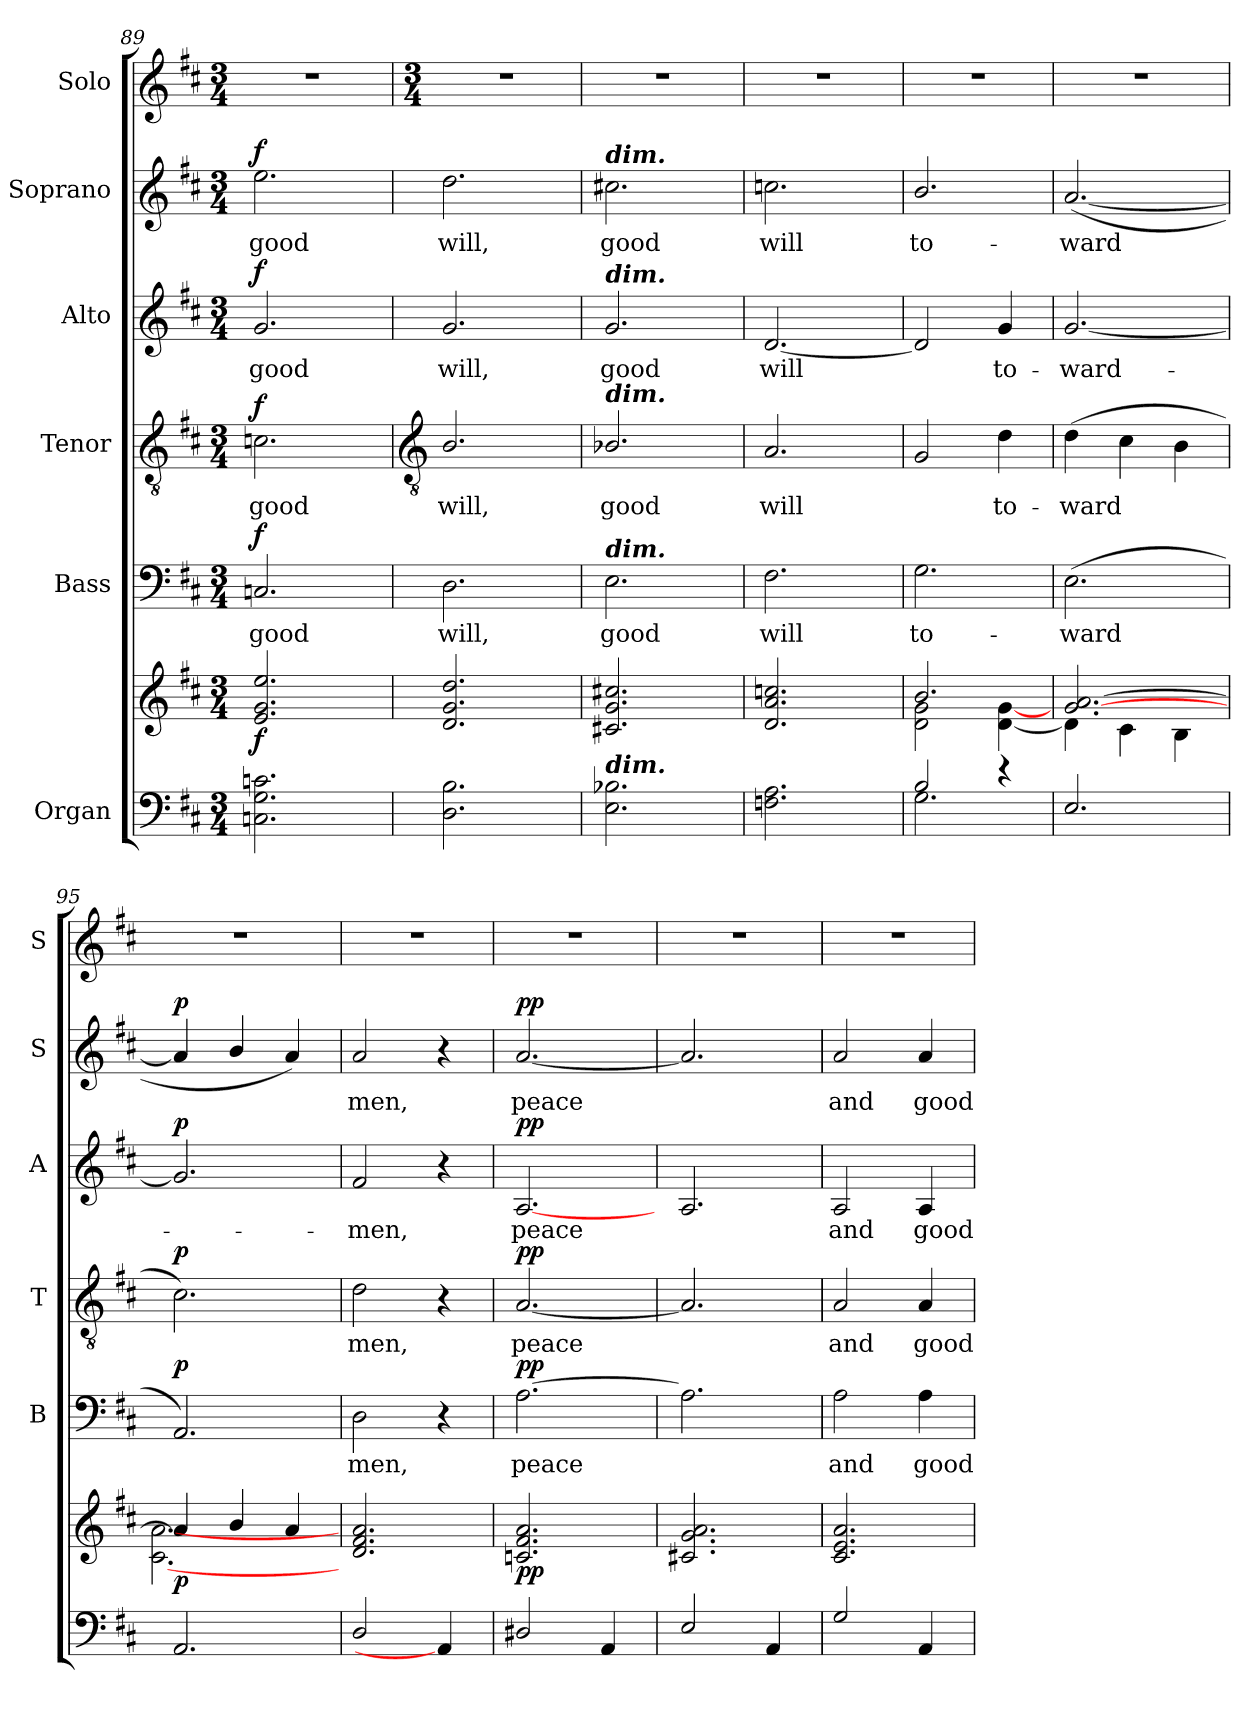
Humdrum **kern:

**kern	**kern	**dynam	**kern	**text	**dynam	**kern	**text	**dynam	**kern	**text	**dynam	**kern	**text	**dynam	**kern
*part6	*part6	*part6	*part5	*part5	*part5	*part4	*part4	*part4	*part3	*part3	*part3	*part2	*part2	*part2	*part1
*staff7	*staff6	*staff6/7	*staff5	*staff5	*staff5	*staff4	*staff4	*staff4	*staff3	*staff3	*staff3	*staff2	*staff2	*staff2	*staff1
*I"Organ	*	*	*I"Bass	*	*	*I"Tenor	*	*	*I"Alto	*	*	*I"Soprano	*	*	*I"Solo
*	*	*	*I'B	*	*	*I'T	*	*	*I'A	*	*	*I'S	*	*	*I'S
*clefF4	*clefG2	*	*clefF4	*	*	*clefGv2	*	*	*clefG2	*	*	*clefG2	*	*	*clefG2
*k[f#c#]	*k[f#c#]	*	*k[f#c#]	*	*	*k[f#c#]	*	*	*k[f#c#]	*	*	*k[f#c#]	*	*	*k[f#c#]
*D:	*D:	*	*D:	*	*	*D:	*	*	*D:	*	*	*D:	*	*	*D:
*M3/4	*M3/4	*	*M3/4	*	*	*M3/4	*	*	*M3/4	*	*	*M3/4	*	*	*M3/4
=89	=89	=89	=89	=89	=89	=89	=89	=89	=89	=89	=89	=89	=89	=89	=89
*^	*^	*	*	*	*	*	*	*	*	*	*	*	*	*	*
!	!	!	!	!LO:DY:b	!	!LO:LY:b	!LO:DY:b	!	!LO:LY:b	!LO:DY:b	!	!LO:LY:b	!LO:DY:b	!	!LO:LY:b	!LO:DY:b	!
2.Cn\ 2.G\ 2.cn\	2ryy	2.e/ 2.g/ 2.ee/	2ryy	f	2.Cn	good	f	2.cn	good	f	2.g	good	f	2.ee	good	f	2.r
.	4ryy	.	4ryy	.	.	.	.	.	.	.	.	.	.	.	.	.	.
!!LO:LB:g=z
=90	=90	=90	=90	=90	=90	=90	=90	=90	=90	=90	=90	=90	=90	=90	=90	=90	=90
*	*	*	*	*	*	*	*	*clefGv2	*	*	*	*	*	*	*	*	*
*	*	*	*	*	*	*	*	*	*	*	*	*	*	*	*	*	*M3/4
!	!	!	!	!	!	!LO:LY:b	!	!	!LO:LY:b	!	!	!LO:LY:b	!	!	!LO:LY:b	!	!
2.D\ 2.B\	2ryy	2.d 2.g 2.dd	2ryy	.	2.D	will,	.	2.B/	will,	.	2.g	will,	.	2.dd	will,	.	2.r
.	4ryy	.	4ryy	.	.	.	.	.	.	.	.	.	.	.	.	.	.
=91	=91	=91	=91	=91	=91	=91	=91	=91	=91	=91	=91	=91	=91	=91	=91	=91	=91
!	!	!	!	!	!	!	!	!	!	!	!	!	!	!LO:TX:a:Bi:t=dim.	!	!	!
!	!	!	!	!	!	!	!	!	!	!	!LO:TX:a:Bi:t=dim.	!	!	!	!	!	!
!	!	!	!	!	!	!	!	!LO:TX:a:Bi:t=dim.	!	!	!	!	!	!	!	!	!
!	!	!	!	!	!LO:TX:a:Bi:t=dim.	!	!	!	!	!	!	!	!	!	!	!	!
!LO:TX:a:Bi:t=dim.	!	!	!	!	!	!	!	!	!	!	!	!	!	!	!	!	!
!	!	!	!	!	!	!LO:LY:b	!	!	!LO:LY:b	!	!	!LO:LY:b	!	!	!LO:LY:b	!	!
2.E\ 2.B-X\	2ryy	2.c#X 2.g 2.cc#X	2ryy	.	2.E	good	.	2.B-X/	good	.	2.g	good	.	2.cc#X	good	.	2.r
.	4ryy	.	4ryy	.	.	.	.	.	.	.	.	.	.	.	.	.	.
=92	=92	=92	=92	=92	=92	=92	=92	=92	=92	=92	=92	=92	=92	=92	=92	=92	=92
!	!	!	!	!	!	!LO:LY:b	!	!	!LO:LY:b	!	!	!LO:LY:b	!	!	!LO:LY:b	!	!
2.Fn\ 2.A\	2ryy	2.d 2.a 2.ccn	2ryy	.	2.F#	will	.	2.A	will	.	[2.d	will	.	2.ccn	will	.	2.r
.	4ryy	.	4ryy	.	.	.	.	.	.	.	.	.	.	.	.	.	.
=93	=93	=93	=93	=93	=93	=93	=93	=93	=93	=93	=93	=93	=93	=93	=93	=93	=93
!	!	!	!	!	!	!LO:LY:b	!	!	!	!	!	!	!	!	!LO:LY:b	!	!
2B/	2.G\	2.b/	2d\ 2g\	.	2.G	to-	.	2G	.	.	2d]	.	.	2.b/	to-	.	2.r
!	!	!	!	!	!	!	!	!	!LO:LY:b	!	!	!LO:LY:b	!	!	!	!	!
4r	.	.	[4d\ [4g\	.	.	.	.	4d	to-	.	4g	to-	.	.	.	.	.
=94	=94	=94	=94	=94	=94	=94	=94	=94	=94	=94	=94	=94	=94	=94	=94	=94	=94
!	!	!	!	!	!	!LO:LY:b	!	!	!LO:LY:b	!	!	!LO:LY:b	!	!	!LO:LY:b	!	!
2.E	2.ryy	[2.g [2.a	4d\]	.	(<2.E	-ward	.	(>4d	-ward	.	[2.g	-ward-	.	(<[2.a	-ward	.	2.r
.	.	.	4c#\	.	.	.	.	4c#	.	.	.	.	.	.	.	.	.
.	.	.	4B\	.	.	.	.	4B	.	.	.	.	.	.	.	.	.
=95	=95	=95	=95	=95	=95	=95	=95	=95	=95	=95	=95	=95	=95	=95	=95	=95	=95
!	!	!	!	!LO:DY:b	!	!	!LO:DY:b	!	!	!LO:DY:b	!	!	!LO:DY:b	!	!	!LO:DY:b	!
2.AA	2.ryy	4a]	[2.c#\ [2.a\	p	2.AA)	.	p	2.c#)	.	p	2.g]	.	p	4a]	.	p	2.r
.	.	4b/	.	.	.	.	.	.	.	.	.	.	.	4b/	.	.	.
.	.	4a	.	.	.	.	.	.	.	.	.	.	.	4a)	.	.	.
=96	=96	=96	=96	=96	=96	=96	=96	=96	=96	=96	=96	=96	=96	=96	=96	=96	=96
!	!	!	!	!	!	!LO:LY:b	!	!	!LO:LY:b	!	!	!LO:LY:b	!	!	!LO:LY:b	!	!
2D/	2.ryy	2.d 2.f# 2.a	2.ryy	.	2D	men,	.	2d	men,	.	2f#	men,	.	2a	men,	.	2.r
4AA]	.	.	.	.	4r	.	.	4r	.	.	4r	.	.	4r	.	.	.
=97	=97	=97	=97	=97	=97	=97	=97	=97	=97	=97	=97	=97	=97	=97	=97	=97	=97
!	!	!	!	!LO:DY:b	!	!LO:LY:b	!LO:DY:b	!	!LO:LY:b	!LO:DY:b	!	!LO:LY:b	!LO:DY:b	!	!LO:LY:b	!LO:DY:b	!
2D#X/	2.ryy	2.cn 2.f# 2.a	2ryy	pp	[2.A	peace	pp	[2.A	peace	pp	[2.A	peace	pp	[2.a	peace	pp	2.r
4AA	.	.	4ryy	.	.	.	.	.	.	.	.	.	.	.	.	.	.
=98	=98	=98	=98	=98	=98	=98	=98	=98	=98	=98	=98	=98	=98	=98	=98	=98	=98
2E	2.ryy	2.c#X 2.g 2.a	2ryy	.	2.A]	.	.	2.A]	.	.	2.A	.	.	2.a]	.	.	2.r
4AA	.	.	4ryy	.	.	.	.	.	.	.	.	.	.	.	.	.	.
=99	=99	=99	=99	=99	=99	=99	=99	=99	=99	=99	=99	=99	=99	=99	=99	=99	=99
!	!	!	!	!	!	!LO:LY:b	!	!	!LO:LY:b	!	!	!LO:LY:b	!	!	!LO:LY:b	!	!
2G	2.ryy	2.c# 2.e 2.a	2ryy	.	2A	and	.	2A	and	.	2A	and	.	2a	and	.	2.r
!	!	!	!	!	!	!LO:LY:b	!	!	!LO:LY:b	!	!	!LO:LY:b	!	!	!LO:LY:b	!	!
4AA	.	.	4ryy	.	4A	good	.	4A	good	.	4A	good	.	4a	good	.	.
*v	*v	*	*	*	*	*	*	*	*	*	*	*	*	*	*	*	*
*	*v	*v	*	*	*	*	*	*	*	*	*	*	*	*	*	*
=	=	=	=	=	=	=	=	=	=	=	=	=	=	=	=
*-	*-	*-	*-	*-	*-	*-	*-	*-	*-	*-	*-	*-	*-	*-	*-
